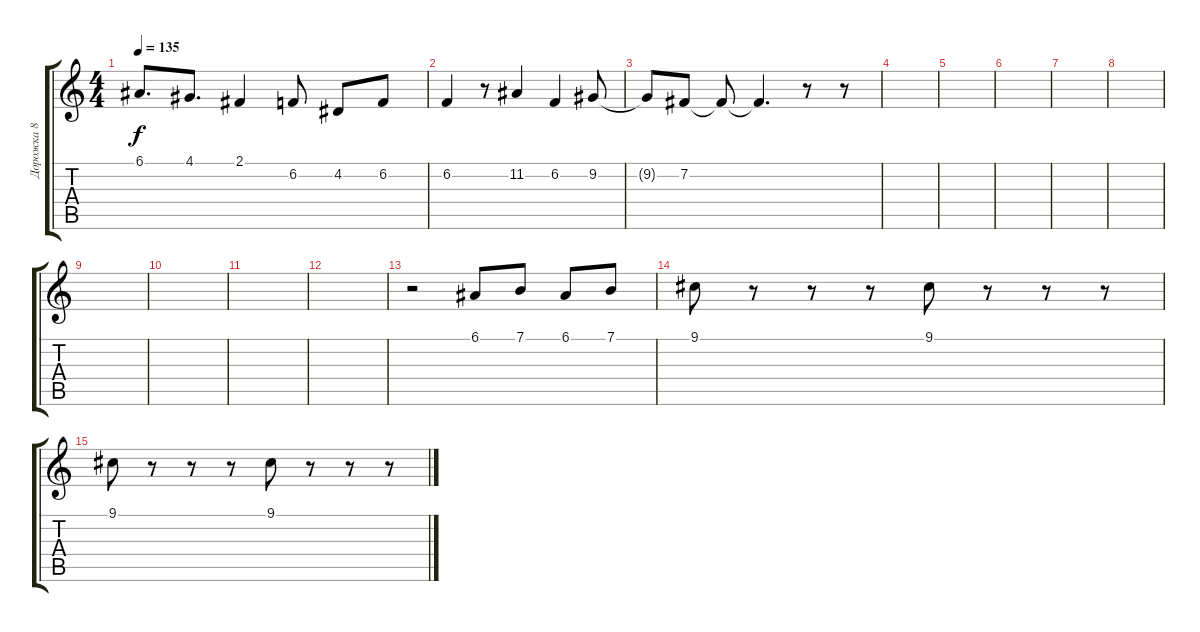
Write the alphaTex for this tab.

\track ("Дорожка 8" "Дорожка 8") {instrument synthvoice}
\staff {score tabs}
\tuning (E4 B3 G3 D3 A2 E2) {hide}
\ts (4 4)
\tempo 135
\clef g2
\ks c
6.1.8{d dy f} 4.1.8{d} 2.1.4 6.2.8 4.2.8 6.2.8 |
6.2.4 r.8 11.2.4 6.2.4 9.2.8 |
9.2{t}.8 7.2.8 7.2{t}.8 7.2{t}.4{d} r.8 r.8 |
|
|
|
|
|
|
|
|
|
r.2 6.1.8 7.1.8 6.1.8 7.1.8 |
9.1.8 r.8 r.8 r.8 9.1.8 r.8 r.8 r.8 |
9.1.8 r.8 r.8 r.8 9.1.8 r.8 r.8 r.8
